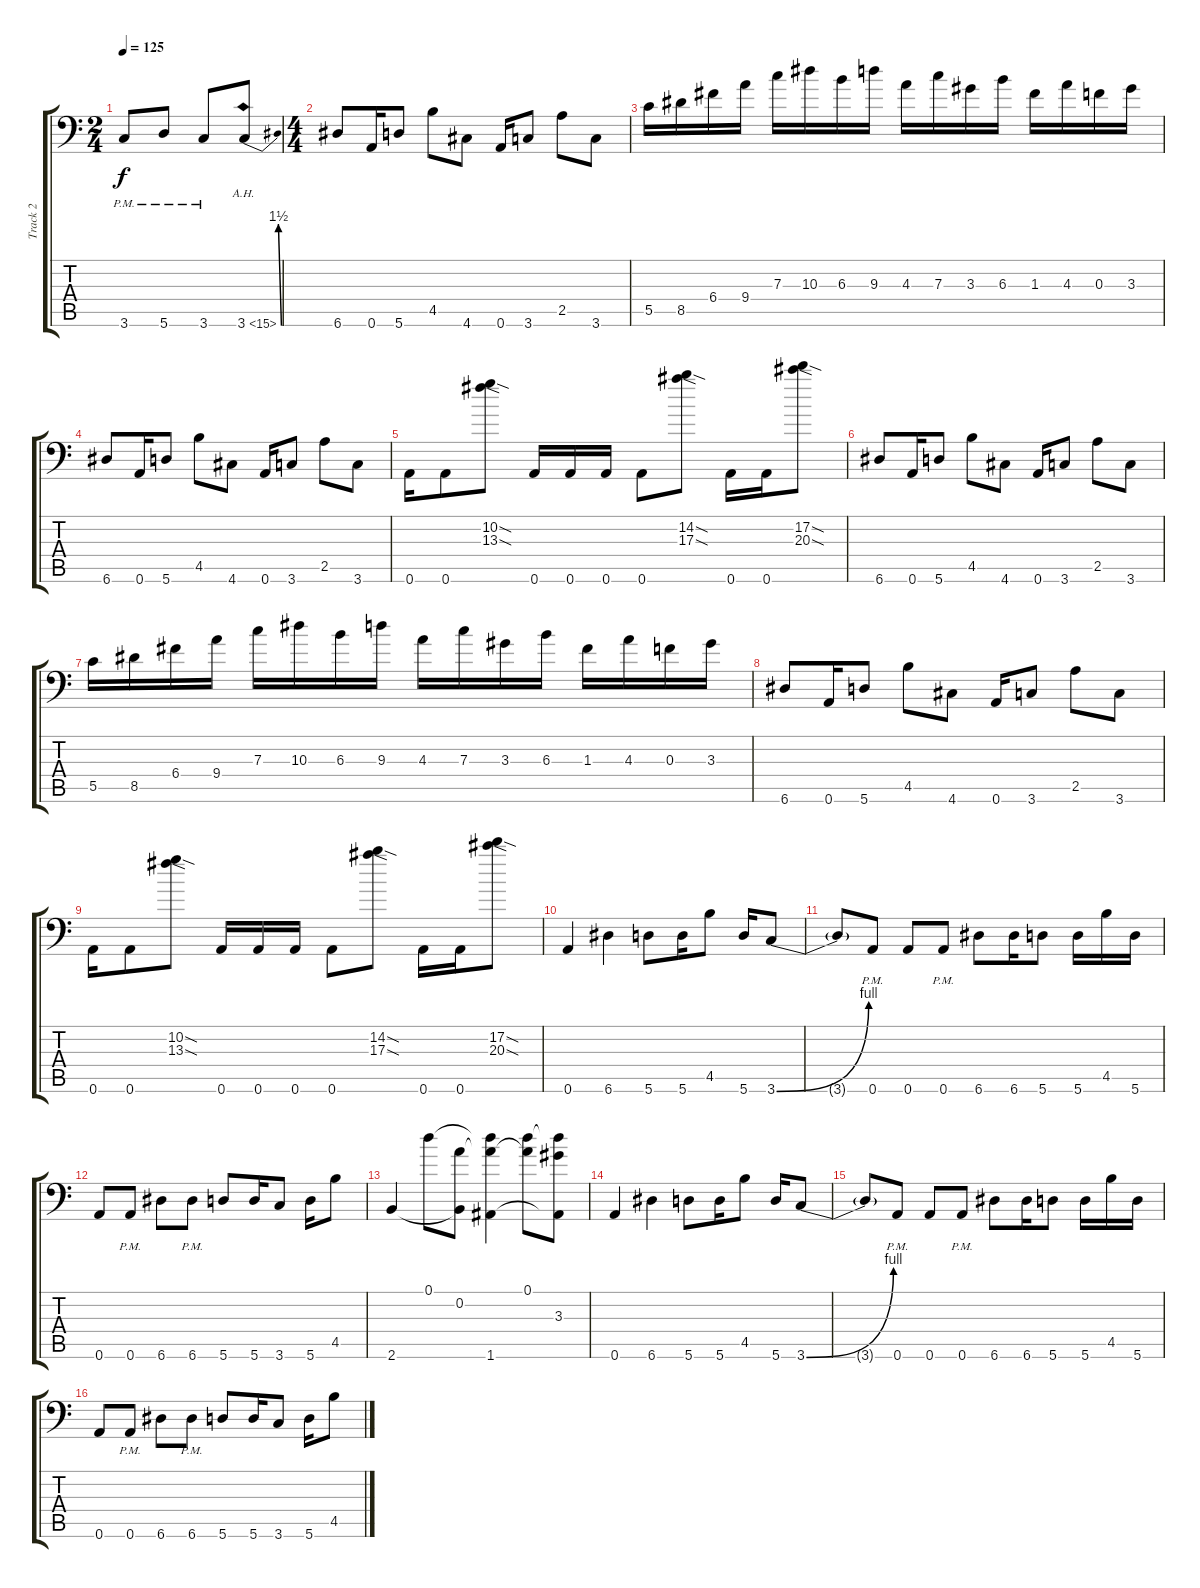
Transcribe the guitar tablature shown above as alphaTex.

\track ("Track 2" "Track 2") {instrument distortionguitar}
\staff {score tabs}
\tuning (D4 A3 F3 C3 G2 A1) {hide}
\ts (2 4)
\tempo 125
\clef f4
\ks c
3.6{pm}.8{dy f} 5.6{pm}.8 3.6{pm}.8 3.6{be (bend 0 0 60 6) ah 12}.8 |
\ts (4 4)
6.6.8 0.6.16 5.6.8 4.5.8 4.6.8 0.6.16 3.6.8 2.5.8 3.6.8 |
5.5.16 8.5.16 6.4.16 9.4.16 7.3.16 10.3.16 6.3.16 9.3.16 4.3.16 7.3.16 3.3.16 6.3.16 1.3.16 4.3.16 0.3.16 3.3.16 |
6.6.8 0.6.16 5.6.8 4.5.8 4.6.8 0.6.16 3.6.8 2.5.8 3.6.8 |
0.6.16 0.6.8 (10.2{sod} 13.3{sod}).8 0.6.16 0.6.16 0.6.16 0.6.8 (14.2{sod} 17.3{sod}).8 0.6.16 0.6.16 (17.2{sod} 20.3{sod}).8 |
6.6.8 0.6.16 5.6.8 4.5.8 4.6.8 0.6.16 3.6.8 2.5.8 3.6.8 |
5.5.16 8.5.16 6.4.16 9.4.16 7.3.16 10.3.16 6.3.16 9.3.16 4.3.16 7.3.16 3.3.16 6.3.16 1.3.16 4.3.16 0.3.16 3.3.16 |
6.6.8 0.6.16 5.6.8 4.5.8 4.6.8 0.6.16 3.6.8 2.5.8 3.6.8 |
0.6.16 0.6.8 (10.2{sod} 13.3{sod}).8 0.6.16 0.6.16 0.6.16 0.6.8 (14.2{sod} 17.3{sod}).8 0.6.16 0.6.16 (17.2{sod} 20.3{sod}).8 |
0.6.4 6.6.4 5.6.8 5.6.16 4.5.8 5.6.16 3.6{be (bend 0 0 60 4)}.8 |
3.6{t}.8 0.6{pm}.8 0.6.8 0.6{pm}.8 6.6.8 6.6.16 5.6.8 5.6.16 4.5.16 5.6.16 |
0.6.8 0.6{pm}.8 6.6.8 6.6{pm}.8 5.6.8 5.6.16 3.6.8 5.6.16 4.5.8 |
2.6.4 0.1.8 (0.2 2.6{t}).8 (0.1{t} 0.2{t} 1.6).4 (0.1 0.2{t}).8 (0.1{t} 3.3 1.6{t}).8 |
0.6.4 6.6.4 5.6.8 5.6.16 4.5.8 5.6.16 3.6{be (bend 0 0 60 4)}.8 |
3.6{t}.8 0.6{pm}.8 0.6.8 0.6{pm}.8 6.6.8 6.6.16 5.6.8 5.6.16 4.5.16 5.6.16 |
0.6.8 0.6{pm}.8 6.6.8 6.6{pm}.8 5.6.8 5.6.16 3.6.8 5.6.16 4.5.8
